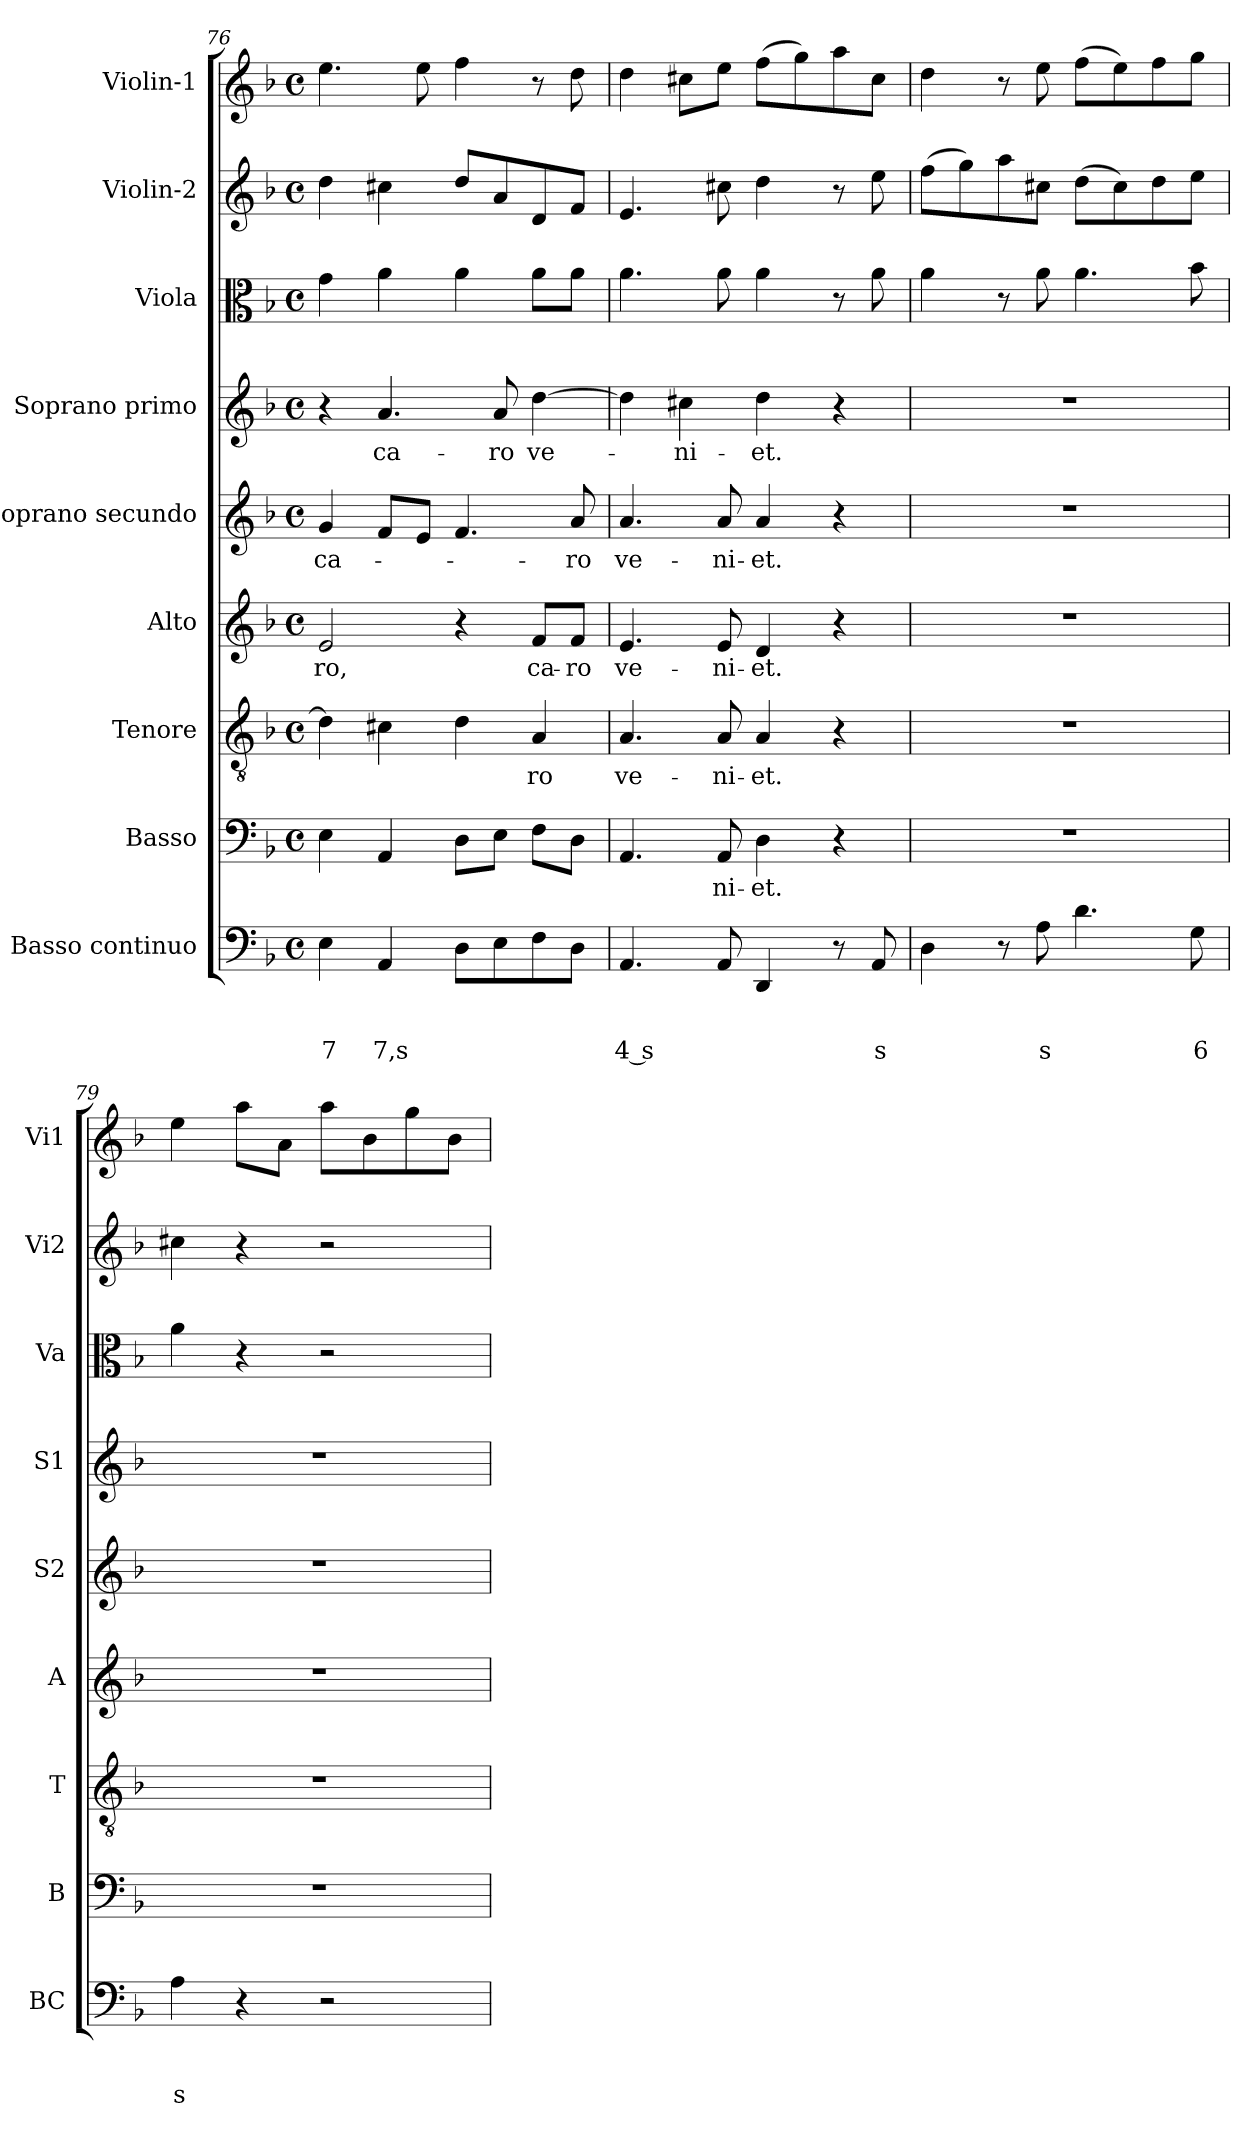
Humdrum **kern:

**kern	**text	**text	**text	**kern	**text	**kern	**text	**kern	**text	**kern	**text	**kern	**text	**kern	**kern	**kern
*part9	*part9	*part9	*part9	*part8	*part8	*part7	*part7	*part6	*part6	*part5	*part5	*part4	*part4	*part3	*part2	*part1
*staff9	*staff9	*staff9	*staff9	*staff8	*staff8	*staff7	*staff7	*staff6	*staff6	*staff5	*staff5	*staff4	*staff4	*staff3	*staff2	*staff1
*I"Basso continuo	*	*	*	*I"Basso	*	*I"Tenore	*	*I"Alto	*	*I"Soprano secundo	*	*I"Soprano primo	*	*I"Viola	*I"Violin-2	*I"Violin-1
*I'BC	*	*	*	*I'B	*	*I'T	*	*I'A	*	*I'S2	*	*I'S1	*	*I'Va	*I'Vi2	*I'Vi1
*clefF4	*	*	*	*clefF4	*	*clefGv2	*	*clefG2	*	*clefG2	*	*clefG2	*	*clefC3	*clefG2	*clefG2
*k[b-]	*	*	*	*k[b-]	*	*k[b-]	*	*k[b-]	*	*k[b-]	*	*k[b-]	*	*k[b-]	*k[b-]	*k[b-]
*F:	*	*	*	*F:	*	*F:	*	*F:	*	*F:	*	*F:	*	*F:	*F:	*F:
*M4/4	*	*	*	*M4/4	*	*M4/4	*	*M4/4	*	*M4/4	*	*M4/4	*	*M4/4	*M4/4	*M4/4
*met(c)	*	*	*	*met(c)	*	*met(c)	*	*met(c)	*	*met(c)	*	*met(c)	*	*met(c)	*met(c)	*met(c)
=76	=76	=76	=76	=76	=76	=76	=76	=76	=76	=76	=76	=76	=76	=76	=76	=76
!	!	!	!LO:LY:b	!	!	!	!	!	!LO:LY:b	!	!LO:LY:b	!	!	!	!	!
4E\	.	.	7	4E\	.	4d\]	.	2e/	-ro,	4g/	ca-	4r	.	4g\	4dd\	4.ee\
!	!	!	!LO:LY:b	!	!	!	!	!	!	!	!	!	!LO:LY:b	!	!	!
4AA/	.	.	7,s	4AA/	.	4c#X\	.	.	.	8f/L	.	4.a/	ca-	4a\	4cc#X\	.
.	.	.	.	.	.	.	.	.	.	8e/J	.	.	.	.	.	8ee\
8D\L	.	.	.	8D\L	.	4d\	.	4r	.	4.f/	.	.	.	4a\	8dd/L	4ff\
!	!	!	!	!	!	!	!	!	!	!	!	!	!LO:LY:b	!	!	!
8E\	.	.	.	8E\J	.	.	.	.	.	.	.	8a/	-ro	.	8a/	.
!	!	!	!	!	!	!	!LO:LY:b	!	!LO:LY:b	!	!	!	!LO:LY:b	!	!	!
8F\	.	.	.	8F\L	.	4A/	-ro	8f/L	ca-	.	.	[4dd\	ve-	8a\L	8d/	8r
!	!	!	!	!	!	!	!	!	!LO:LY:b	!	!LO:LY:b	!	!	!	!	!
8D\J	.	.	.	8D\J	.	.	.	8f/J	-ro	8a/	-ro	.	.	8a\J	8f/J	8dd\
=77	=77	=77	=77	=77	=77	=77	=77	=77	=77	=77	=77	=77	=77	=77	=77	=77
!	!	!	!LO:LY:b	!	!	!	!LO:LY:b	!	!LO:LY:b	!	!LO:LY:b	!	!	!	!	!
4.AA/	.	.	4 s	4.AA/	.	4.A/	ve-	4.e/	ve-	4.a/	ve-	4dd\]	.	4.a\	4.e/	4dd\
!	!	!	!	!	!	!	!	!	!	!	!	!	!LO:LY:b	!	!	!
.	.	.	.	.	.	.	.	.	.	.	.	4cc#X\	-ni-	.	.	8cc#X\L
!	!	!	!	!	!LO:LY:b	!	!LO:LY:b	!	!LO:LY:b	!	!LO:LY:b	!	!	!	!	!
8AA/	.	.	.	8AA/	-ni-	8A/	-ni-	8e/	-ni-	8a/	-ni-	.	.	8a\	8cc#X\	8ee\J
!	!	!	!	!	!LO:LY:b	!	!LO:LY:b	!	!LO:LY:b	!	!LO:LY:b	!	!LO:LY:b	!	!	!
4DD/	.	.	.	4D\	-et.	4A/	-et.	4d/	-et.	4a/	-et.	4dd\	-et.	4a\	4dd\	(>8ff\L
.	.	.	.	.	.	.	.	.	.	.	.	.	.	.	.	8gg\)
8r	.	.	.	4r	.	4r	.	4r	.	4r	.	4r	.	8r	8r	8aa\
!	!	!	!LO:LY:b	!	!	!	!	!	!	!	!	!	!	!	!	!
8AA/	.	.	s	.	.	.	.	.	.	.	.	.	.	8a\	8ee\	8cc#\J
!!LO:LB:g=z
=78	=78	=78	=78	=78	=78	=78	=78	=78	=78	=78	=78	=78	=78	=78	=78	=78
4D\	.	.	.	1r	.	1r	.	1r	.	1r	.	1r	.	4a\	(>8ff\L	4dd\
.	.	.	.	.	.	.	.	.	.	.	.	.	.	.	8gg\)	.
8r	.	.	.	.	.	.	.	.	.	.	.	.	.	8r	8aa\	8r
!	!	!	!LO:LY:b	!	!	!	!	!	!	!	!	!	!	!	!	!
8A\	.	.	s	.	.	.	.	.	.	.	.	.	.	8a\	8cc#X\J	8ee\
4.d\	.	.	.	.	.	.	.	.	.	.	.	.	.	4.a\	(>8dd\L	(>8ff\L
.	.	.	.	.	.	.	.	.	.	.	.	.	.	.	8cc#\)	8ee\)
.	.	.	.	.	.	.	.	.	.	.	.	.	.	.	8dd\	8ff\
!	!	!	!LO:LY:b	!	!	!	!	!	!	!	!	!	!	!	!	!
8G\	.	.	6	.	.	.	.	.	.	.	.	.	.	8b-\	8ee\J	8gg\J
=79	=79	=79	=79	=79	=79	=79	=79	=79	=79	=79	=79	=79	=79	=79	=79	=79
!	!	!	!LO:LY:b	!	!	!	!	!	!	!	!	!	!	!	!	!
4A\	.	.	s	1r	.	1r	.	1r	.	1r	.	1r	.	4a\	4cc#X\	4ee\
4r	.	.	.	.	.	.	.	.	.	.	.	.	.	4r	4r	8aa\L
.	.	.	.	.	.	.	.	.	.	.	.	.	.	.	.	8a\J
2r	.	.	.	.	.	.	.	.	.	.	.	.	.	2r	2r	8aa\L
.	.	.	.	.	.	.	.	.	.	.	.	.	.	.	.	8b-\
.	.	.	.	.	.	.	.	.	.	.	.	.	.	.	.	8gg\
.	.	.	.	.	.	.	.	.	.	.	.	.	.	.	.	8b-\J
=	=	=	=	=	=	=	=	=	=	=	=	=	=	=	=	=
*-	*-	*-	*-	*-	*-	*-	*-	*-	*-	*-	*-	*-	*-	*-	*-	*-
